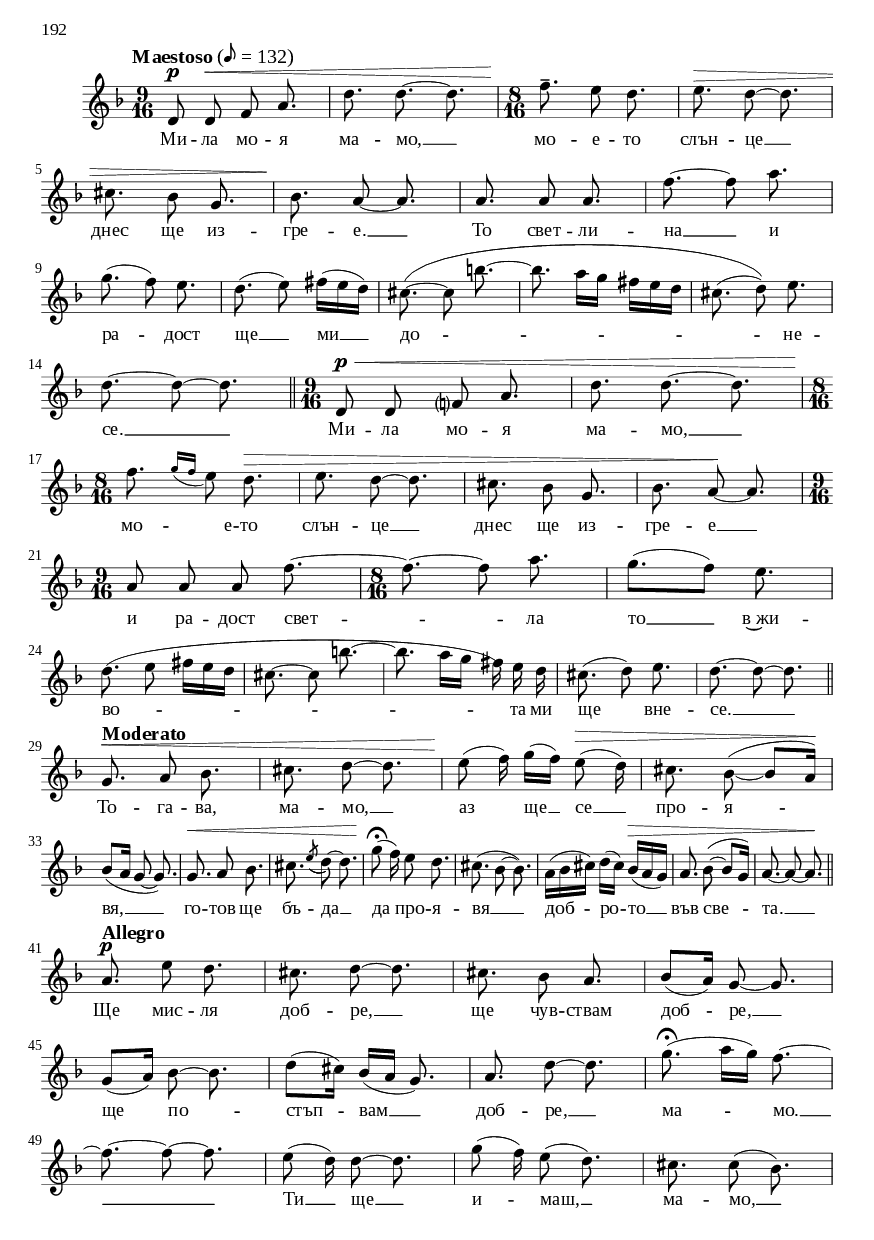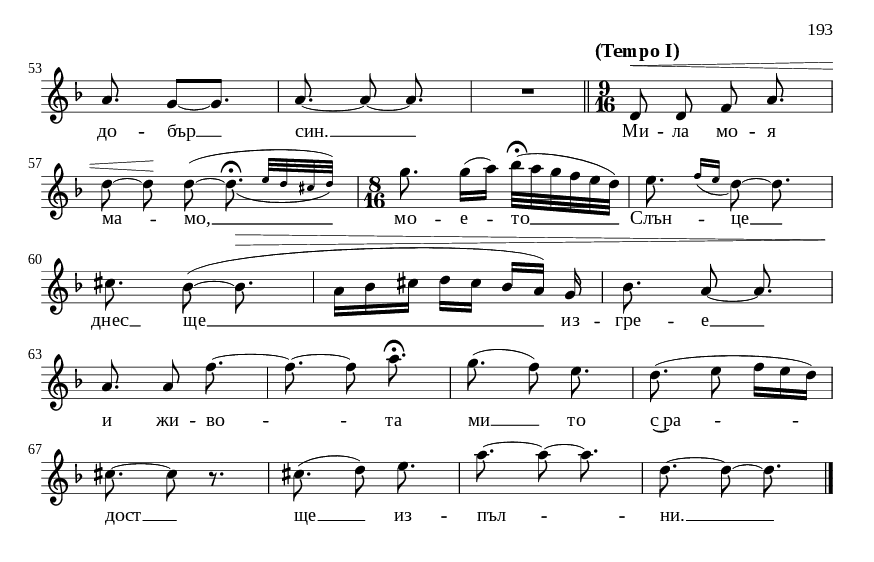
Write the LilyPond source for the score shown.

\version "2.24.4"

% include paper part and global functions
\include "include/globals.ily"

\bookpart {
  \label #'ref212
  \tocItem \markup "Моето слънце днес ще изгрее"
   \include "include/bookpart-paper.ily"
  \paper {
      print-first-page-number = ##t
      bookpart-level-page-numbering = ##t
  print-page-number = ##t
      first-page-number = #192
}
\score {
    \include "include/score-layout.ily"

    \new Voice \absolute {
      \clef treble
      \key d \minor
      \time 9/16
      \tempoFunc "Maestoso" 8 "132"
      \autoBeamOff

      d'8 ^\p  d'8 ^\<  f'8  a'8. | % 2
      d''8.  d''8. ~  d''8.
      | % 3
      \time 8/16  | % 3
      f''8. -- ^\!  e''8  d''8. | % 4
      e''8. ^\>  d''8 ~  d''8. \break | % 5
      cis''8.  bes'8  g'8. | % 6
      bes'8. ^\!  a'8 ~   a'8. | % 7
      a'8.  a'8  a'8. | % 8
      f''8. ~   f''8  a''8. \break | % 9
      g''8. (   f''8 ) e''8. |
      d''8. (   e''8 )   fis''16 ( [
      e''16  d''16 ) ] | % 11
      \shape #'((0 . 0.5) (0 . 1) (0 . 0) (0 . 0.5)) Slur
      cis''8. \=1( ~   cis''8  b''8. ~  | % 12
      b''8.  a''16 [  g''16 ]  fis''16
      [  e''16  d''16 ]  | % 13
      cis''8. (   d''8 ) \=1)   e''8. | \break % 14
      d''8. ~   d''8 ~  d''8. \bar "||"
      \time 9/16  | % 15
      d'8 ^\p ^\<  d'8  f'?8  a'8. | % 16
      d''8.  d''8. ~  d''8.
      \break | % 17
      \time 8/16  | % 17
      f''8. ^\! \acciaccatura {  g''16 [  f''16 ] }
      e''8 d''8. ^\> | % 18
      e''8.  d''8 ~   d''8.  | % 19
      cis''8.  bes'8  g'8. |
      bes'8.  a'8 ~  ^\!  a'8.  \break | % 21
      \time 9/16  | % 21
      a'8  a'8  a'8   f''8. ~  | % 22
      \time 8/16  | % 22
      f''8. ~   f''8   a''8. | % 23
      g''8. ( [  f''8 ) ]  e''8. \break | % 24
      \shape #'((0 . -2) (0 . 0) (0 . 0.5) (0 . -2)) Slur
      d''8.  \=1( e''8   fis''16 [
      e''16  d''16 ] | % 25
      cis''8. ~   cis''8  b''8. ~  | % 26
      b''8.  a''16   [g''16 ] fis''16 \=1)
      e''16  d''16 | % 27
      cis''8. (   d''8 )  e''8.  | % 28
      d''8. ~   d''8 ~  d''8.  \bar "||"
      \break | % 29
      \tempo "Moderato" g'8.^\<  a'8
      bes'8. |
      cis''8.  d''8 ~   d''8.  | % 31
      e''8 (  ^\!  f''16 )   g''16 (
      [f''16] )  e''8 ( ^\>  d''16 )  | % 32
      cis''8.   bes'8 ( ~   bes'8 [  a'16
      ) ] ^\! \break | % 33
      bes'8 (    [a'16]   g'8 ~  g'8. )  | % 34
      g'8. ^\<  a'8  bes'8. | % 35
      cis''8. \acciaccatura {  e''8 ( }  d''8 )
      ~  d''8. | % 36
      g''8 ( ^\fermata  _\!  f''16 )   e''8
      d''8.  | % 37
      cis''8. (   bes'8 ~  bes'8. )  | % 38
      a'16 ( [  bes'16  cis''16 ) ]
      d''16 ( [  cis''16 ) ]  bes'16 ( [ ^\>  a'16
      g'16 ) ] | % 39
      a'8.  bes'8 ( ~  bes'8 [  g'16 ) ] |

      a'8. ~   a'8 ~  a'8.  ^\! \bar "||"
      \break | % 41

      \tempo "Allegro" a'8. ^\p  e''8
      d''8. | % 42
      cis''8.  d''8 ~   d''8.  | % 43
      cis''8.  bes'8  a'8. | % 44
      bes'8 ( [  a'16 )  ] g'8 ~  g'8.  \break
      | % 45
      g'8 ( [  a'16 )  ] bes'8 ~  bes'8.  | % 46
      d''8 ( [  cis''16 ) ]  bes'16 ( [
      a'16 ] g'8. )  | % 47
      a'8.  d''8 ~   d''8.
      | % 48
      g''8. ( ^\fermata  a''16 [  g''16 )
      ] f''8. ~ \break | % 49
      f''8. ~   f''8 ~  f''8.  |
      e''8 (   d''16 )  d''8 ~  d''8.
      | % 51
      g''8 (  f''16 )  e''8 (  d''8.
      )  | % 52
      cis''8.   cis''8 (  bes'8. )  \break | % 53
      a'8.  g'8 ~ [  g'8. ] | % 54
      a'8. ~   a'8 ~  a'8.  | % 55
      R2 \bar "||"
      \time 9/16  | % 56
      \tempo "(Tempo I)"
      d'8 ^\<  d'8  f'8  a'8. \break | % 57
      d''8 ~ d''8  ^\!  d''8 ~ (  \once \override PhrasingSlur.direction = #down \afterGrace d''8. \fermata   \( { e''32  [d'' cis'' d''\))]}
      | % 58
      \time 8/16  | % 58
      g''8.  g''16 ( [  a''16 ) ]
      bes''32 ( ^\fermata [  a''32  g''32  f''32
      e''32  d''32 ) ] | % 59
      e''8. \acciaccatura {  f''16 [  e''16 ] }
      d''8 ~  d''8. \break |
      cis''8.  
      \shape #'((0 . -0.5) (0 . 1) (0 . 1) (0 . 0)) Slur
      bes'8 ( ~ bes'8.  ^\> | % 61
      a'16 [  bes'16  cis''16 ]  d''16
      [  cis''16 ]  bes'16 [  a'16 )  ] g'16
      | % 62
      bes'8.  a'8 ~   a'8. \break | % 63
      a'8. ^\!  a'8  f''8. ~ | % 64
      f''8. ~   f''8  a''8. ^\fermata  | % 65
      g''8. (   f''8 )   e''8. | % 66
      d''8. (   e''8   f''16 [  e''16
      d''16 ) ] \break | % 67
      cis''8. ~   cis''8  r8. | % 68
      cis''8. (   d''8 )   e''8. | % 69
      a''8. ~  a''8 ~  a''8. |

      d''8. ~  d''8 ~  d''8.  \bar "|."
    }

    \addlyrics {
      Ми -- ла мо -- я ма -- мо, __
      мо -- е -- то слън -- це __ днес
      ще из -- гре -- е. __  То свет --
      ли -- на __  и ра -- дост ще __
      ми __ до  -- не -- се. __
      Ми -- ла мо -- я ма -- мо, __
      мо --  "       е" -- то слън -- це __
      днес ще из -- гре -- е  __ и
      ра -- дост свет --  ла то __
      в~жи -- во  --
      та ми ще
      вне -- се. __   То -- га -- ва, ма
      -- мо, __ аз  ще  __ се __  про
      -- я --  вя,  __  го --
      тов ще бъ -- да __ да  про
      -- я -- вя  __ доб --  ро
      -- то  __  във све --
      та. __ Ще мис -- ля доб --
      ре, __  ще чув -- ствам доб --
      ре, __  ще  по -- стъп --
      вам __   доб -- ре, __  ма --
      мо.  __   Ти __  ще __
      и -- маш, __  ма -- мо, __  до --
      бър __  син. __   Ми -- ла мо --
      я ма  --  мо, __ мо -- е -- то __
      Слън --  це __
      днес __ ще  __
      из -- гре -- е __  и жи
      -- во --  та ми __  то с~ра
      --    дост __  ще __  из
      -- пъл --  ни. __
    }

    \header {
      title = \titleFunc #'ref_desc_18 "Моето слънце днес ще изгрее" "Moeto Slănce dnes šte izgree"
    }

    \midi{}

  }


} % bookpart

% Più mosso
%
